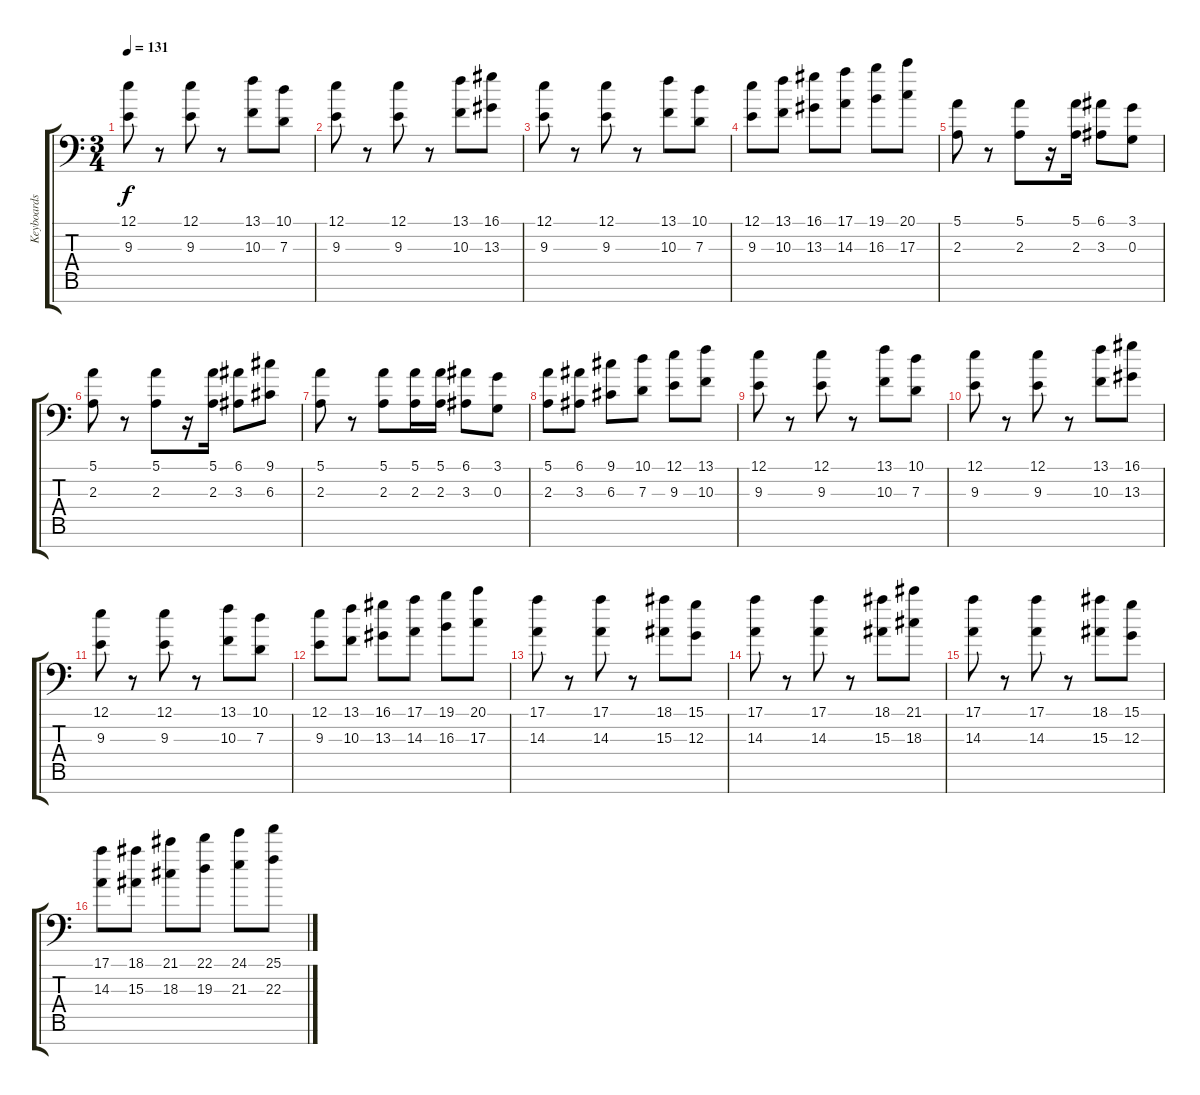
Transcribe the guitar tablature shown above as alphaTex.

\track ("Keyboards 2" "Keyboards ") {instrument stringensemble1}
\staff {score tabs}
\tuning (E4 B3 G3 D3 A2 E2 A1) {hide}
\ts (3 4)
\tempo 131
\clef f4
\ks c
(12.1 9.3).8{dy f} r.8 (12.1 9.3).8 r.8 (13.1 10.3).8 (10.1 7.3).8 |
(12.1 9.3).8 r.8 (12.1 9.3).8 r.8 (13.1 10.3).8 (16.1 13.3).8 |
(12.1 9.3).8 r.8 (12.1 9.3).8 r.8 (13.1 10.3).8 (10.1 7.3).8 |
(12.1 9.3).8 (13.1 10.3).8 (16.1 13.3).8 (17.1 14.3).8 (19.1 16.3).8 (20.1 17.3).8 |
(5.1 2.3).8 r.8 (5.1 2.3).8 r.16 (5.1 2.3).16 (6.1 3.3).8 (3.1 0.3).8 |
(5.1 2.3).8 r.8 (5.1 2.3).8 r.16 (5.1 2.3).16 (6.1 3.3).8 (9.1 6.3).8 |
(5.1 2.3).8 r.8 (5.1 2.3).8 (5.1 2.3).16 (5.1 2.3).16 (6.1 3.3).8 (3.1 0.3).8 |
(5.1 2.3).8 (6.1 3.3).8 (9.1 6.3).8 (10.1 7.3).8 (12.1 9.3).8 (13.1 10.3).8 |
(12.1 9.3).8 r.8 (12.1 9.3).8 r.8 (13.1 10.3).8 (10.1 7.3).8 |
(12.1 9.3).8 r.8 (12.1 9.3).8 r.8 (13.1 10.3).8 (16.1 13.3).8 |
(12.1 9.3).8 r.8 (12.1 9.3).8 r.8 (13.1 10.3).8 (10.1 7.3).8 |
(12.1 9.3).8 (13.1 10.3).8 (16.1 13.3).8 (17.1 14.3).8 (19.1 16.3).8 (20.1 17.3).8 |
(17.1 14.3).8 r.8 (17.1 14.3).8 r.8 (18.1 15.3).8 (15.1 12.3).8 |
(17.1 14.3).8 r.8 (17.1 14.3).8 r.8 (18.1 15.3).8 (21.1 18.3).8 |
(17.1 14.3).8 r.8 (17.1 14.3).8 r.8 (18.1 15.3).8 (15.1 12.3).8 |
(17.1 14.3).8 (18.1 15.3).8 (21.1 18.3).8 (22.1 19.3).8 (24.1 21.3).8 (25.1 22.3).8
